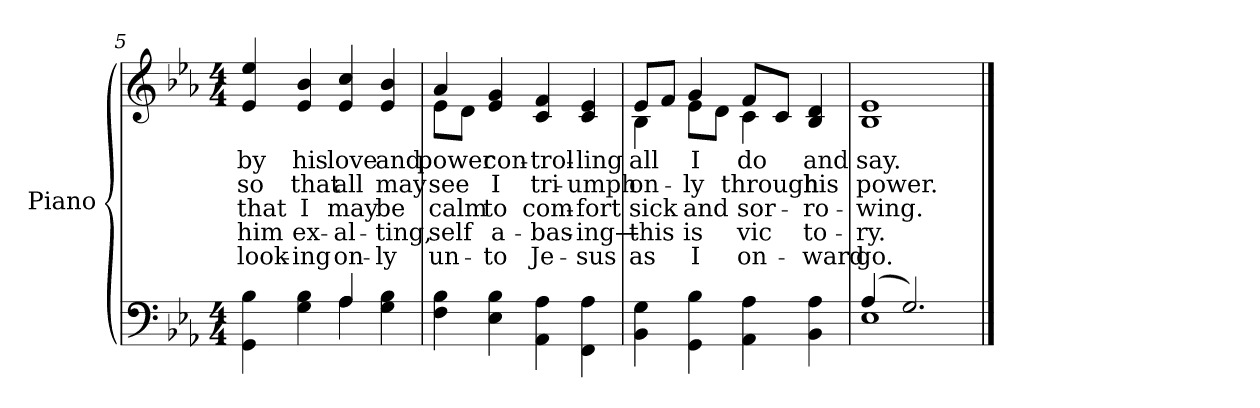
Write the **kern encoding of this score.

**kern	**kern	**text	**text	**text	**text	**text
*part2	*part1	*part1	*part1	*part1	*part1	*part1
*staff2	*staff1	*staff1	*staff1	*staff1	*staff1	*staff1
*I"Piano	*I"Piano	*	*	*	*	*
*I'Pno.	*I'Pno.	*	*	*	*	*
!!LO:LB:g=z
*clefF4	*clefG2	*	*	*	*	*
*k[b-e-a-]	*k[b-e-a-]	*	*	*	*	*
*E-:	*E-:	*	*	*	*	*
*M4/4	*M4/4	*	*	*	*	*
=5	=5	=5	=5	=5	=5	=5
*^	*	*	*	*	*	*
!	!	!	!LO:LY:b:color=#000000	!LO:LY:b:color=#000000	!LO:LY:b:color=#000000	!LO:LY:b:color=#000000	!LO:LY:b:color=#000000
4GGi\ 4B-i	2ryy	4e-i/ 4ee-i	by	so	that	him	look-
!	!	!	!LO:LY:b:color=#000000	!LO:LY:b:color=#000000	!LO:LY:b:color=#000000	!LO:LY:b:color=#000000	!LO:LY:b:color=#000000
4Gi\ 4B-i	.	4e-i/ 4b-i	his	that	-I	ex-	-ing
!	!	!	!LO:LY:b:color=#000000	!LO:LY:b:color=#000000	!LO:LY:b:color=#000000	!LO:LY:b:color=#000000	!LO:LY:b:color=#000000
4A-i/	4A-i\	4e-i/ 4cci	love	all	may	al-	-on-
!	!	!	!LO:LY:b:color=#000000	!LO:LY:b:color=#000000	!LO:LY:b:color=#000000	!LO:LY:b:color=#000000	!LO:LY:b:color=#000000
4Gi\ 4B-i	4ryy	4e-i/ 4b-i	and	may	-be	ting,	ly
*v	*v	*	*	*	*	*	*
=6	=6	=6	=6	=6	=6	=6
*^	*	*	*	*	*	*
!	!	!	!LO:LY:b:color=#000000	!LO:LY:b:color=#000000	!LO:LY:b:color=#000000	!LO:LY:b:color=#000000	!LO:LY:b:color=#000000
*v	*v	*^	*	*	*	*	*
4Fi\ 4B-i	4a-i/	8e-i\L	power	see	calm	self	un-
.	.	8di\J	.	.	.	.	.
!	!	!	!LO:LY:b:color=#000000	!LO:LY:b:color=#000000	!LO:LY:b:color=#000000	!LO:LY:b:color=#000000	!LO:LY:b:color=#000000
4E-i\ 4B-i	4e-i/ 4gi	4ryy	con-	I	-to	a-	-to
!	!	!	!LO:LY:b:color=#000000	!LO:LY:b:color=#000000	!LO:LY:b:color=#000000	!LO:LY:b:color=#000000	!LO:LY:b:color=#000000
4AA-i\ 4A-i	4ci/ 4fi	2ryy	-trol-	tri-	com-	-bas-	-Je-
!	!	!	!LO:LY:b:color=#000000	!LO:LY:b:color=#000000	!LO:LY:b:color=#000000	!LO:LY:b:color=#000000	!LO:LY:b:color=#000000
4FFi\ 4A-i	4ci/ 4e-i	.	-ling	-umph	-fort	ing—	sus
=7	=7	=7	=7	=7	=7	=7	=7
!	!	!	!LO:LY:b:color=#000000	!LO:LY:b:color=#000000	!LO:LY:b:color=#000000	!LO:LY:b:color=#000000	!LO:LY:b:color=#000000
4BB-i\ 4Gi	8e-i/L	4B-i\	all	on-	sick	this	as
.	8fi/J	.	.	.	.	.	.
!	!	!	!LO:LY:b:color=#000000	!LO:LY:b:color=#000000	!LO:LY:b:color=#000000	!LO:LY:b:color=#000000	!LO:LY:b:color=#000000
4GGi\ 4B-i	4gi/	8e-i\L	I	-ly	and	is	I
.	.	8di\J	.	.	.	.	.
!	!	!	!LO:LY:b:color=#000000	!LO:LY:b:color=#000000	!LO:LY:b:color=#000000	!LO:LY:b:color=#000000	!LO:LY:b:color=#000000
4AA-i\ 4A-i	8fi/L	4ci\	do	through	sor-	-vic	on-
.	8ci/J	.	.	.	.	.	.
!	!	!	!LO:LY:b:color=#000000	!LO:LY:b:color=#000000	!LO:LY:b:color=#000000	!LO:LY:b:color=#000000	!LO:LY:b:color=#000000
4BB-i\ 4A-i	4B-i/ 4di	4ryy	and	his	-ro-	-to-	-ward
*	*v	*v	*	*	*	*	*
=8	=8	=8	=8	=8	=8	=8
*^	*	*	*	*	*	*
*	*	*^	*	*	*	*	*
!	!	!	!	!LO:LY:b:color=#000000	!LO:LY:b:color=#000000	!LO:LY:b:color=#000000	!LO:LY:b:color=#000000	!LO:LY:b:color=#000000
*	*	*v	*v	*	*	*	*	*
(4A-i/	1E-i	1B-i 1e-i	say.	power.	wing.	ry.	go.
2.Gi/)	.	.	.	.	.	.	.
*v	*v	*	*	*	*	*	*
==	==	==	==	==	==	==
*-	*-	*-	*-	*-	*-	*-
